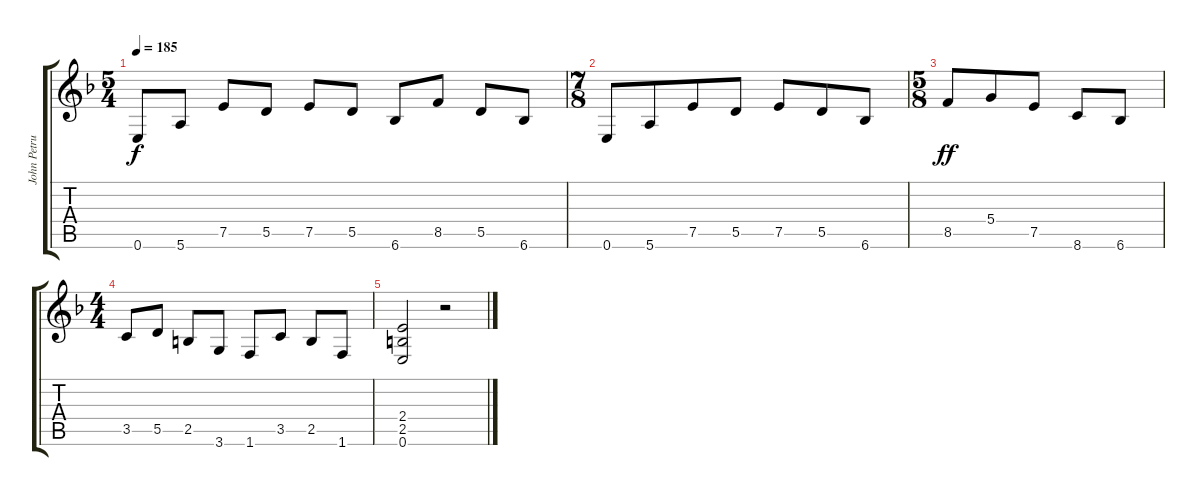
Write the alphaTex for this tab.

\track ("John Petrucci" "John Petru") {instrument distortionguitar}
\staff {score tabs}
\tuning (E4 B3 G3 D3 A2 E2) {hide}
\ts (5 4)
\tempo 185
\clef g2
\ks f
0.6.8{dy f} 5.6.8 7.5.8 5.5.8 7.5.8 5.5.8 6.6.8 8.5.8 5.5.8 6.6.8 |
\ts (7 8)
0.6.8 5.6.8 7.5.8 5.5.8 7.5.8 5.5.8 6.6.8 |
\ts (5 8)
8.5.8{dy ff} 5.4.8 7.5.8 8.6.8 6.6.8 |
\ts (4 4)
3.5.8 5.5.8 2.5.8 3.6.8 1.6.8 3.5.8 2.5.8 1.6.8 |
(2.4 2.5 0.6).2 r.2
